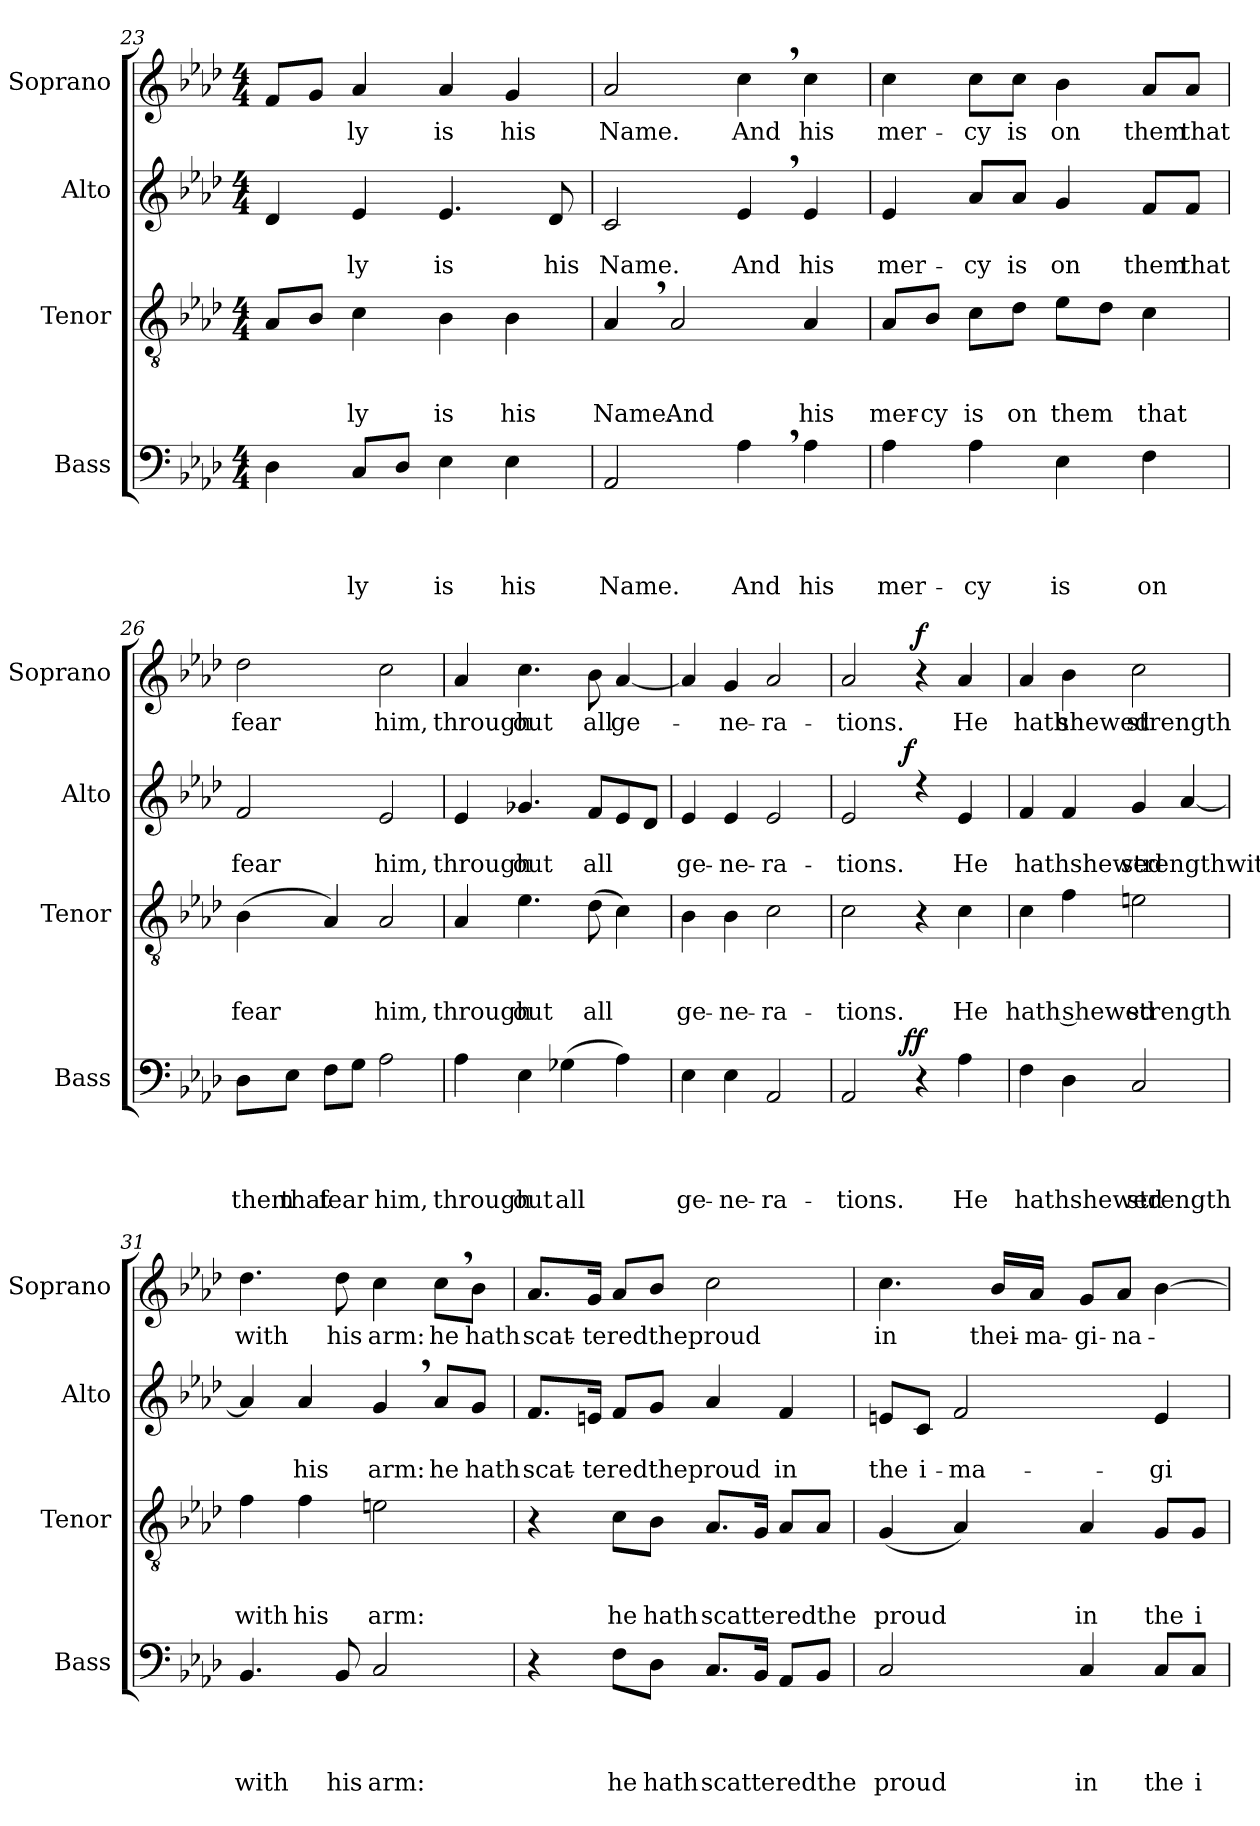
**kern	**text	**text	**text	**text	**dynam	**kern	**text	**text	**text	**kern	**text	**text	**dynam	**kern	**text	**dynam
*part4	*part4	*part4	*part4	*part4	*part4	*part3	*part3	*part3	*part3	*part2	*part2	*part2	*part2	*part1	*part1	*part1
*staff4	*staff4	*staff4	*staff4	*staff4	*staff4	*staff3	*staff3	*staff3	*staff3	*staff2	*staff2	*staff2	*staff2	*staff1	*staff1	*staff1
*I"Bass	*	*	*	*	*	*I"Tenor	*	*	*	*I"Alto	*	*	*	*I"Soprano	*	*
*I'Bass	*	*	*	*	*	*I'Tenor	*	*	*	*I'Alto	*	*	*	*I'Soprano	*	*
*clefF4	*	*	*	*	*	*clefGv2	*	*	*	*clefG2	*	*	*	*clefG2	*	*
*k[b-e-a-d-]	*	*	*	*	*	*k[b-e-a-d-]	*	*	*	*k[b-e-a-d-]	*	*	*	*k[b-e-a-d-]	*	*
*A-:	*	*	*	*	*	*A-:	*	*	*	*A-:	*	*	*	*A-:	*	*
*M4/4	*	*	*	*	*	*M4/4	*	*	*	*M4/4	*	*	*	*M4/4	*	*
=23	=23	=23	=23	=23	=23	=23	=23	=23	=23	=23	=23	=23	=23	=23	=23	=23
4D-\	.	.	.	.	.	8A-/L	.	.	.	4d-/	.	.	.	8f/L	.	.
.	.	.	.	.	.	8B-/J	.	.	.	.	.	.	.	8g/J	.	.
!	!	!	!	!LO:LY:b	!	!	!	!	!LO:LY:b	!	!	!LO:LY:b	!	!	!LO:LY:b	!
8C/L	.	.	.	-ly	.	4c\	.	.	-ly	4e-/	.	-ly	.	4a-/	-ly	.
8D-/J	.	.	.	.	.	.	.	.	.	.	.	.	.	.	.	.
!	!	!	!	!LO:LY:b	!	!	!	!	!LO:LY:b	!	!	!LO:LY:b	!	!	!LO:LY:b	!
4E-\	.	.	.	is	.	4B-\	.	.	is	4.e-/	.	is	.	4a-/	is	.
!	!	!	!	!LO:LY:b	!	!	!	!	!LO:LY:b	!	!	!	!	!	!LO:LY:b	!
4E-\	.	.	.	his	.	4B-\	.	.	his	.	.	.	.	4g/	his	.
!	!	!	!	!	!	!	!	!	!	!	!	!LO:LY:b	!	!	!	!
.	.	.	.	.	.	.	.	.	.	8d-/	.	his	.	.	.	.
=24	=24	=24	=24	=24	=24	=24	=24	=24	=24	=24	=24	=24	=24	=24	=24	=24
!	!	!	!	!LO:LY:b	!	!	!	!	!LO:LY:b	!	!	!LO:LY:b	!	!	!LO:LY:b	!
2AA-/	.	.	.	Name.	.	4A-,>/	.	.	Name.	2c/	.	Name.	.	2a-/	Name.	.
!	!	!	!	!	!	!	!	!	!LO:LY:b	!	!	!	!	!	!	!
.	.	.	.	.	.	2A-/	.	.	And	.	.	.	.	.	.	.
!	!	!	!	!LO:LY:b	!	!	!	!	!	!	!	!LO:LY:b	!	!	!LO:LY:b	!
4A-,>\	.	.	.	And	.	.	.	.	.	4e-,>/	.	And	.	4cc,>\	And	.
!	!	!	!	!LO:LY:b	!	!	!	!	!LO:LY:b	!	!	!LO:LY:b	!	!	!LO:LY:b	!
4A-\	.	.	.	his	.	4A-/	.	.	his	4e-/	.	his	.	4cc\	his	.
!!LO:PB:g=z
=25	=25	=25	=25	=25	=25	=25	=25	=25	=25	=25	=25	=25	=25	=25	=25	=25
!	!	!	!	!LO:LY:b	!	!	!	!	!LO:LY:b	!	!	!LO:LY:b	!	!	!LO:LY:b	!
4A-\	.	.	.	mer-	.	8A-/L	.	.	mer-	4e-/	.	mer-	.	4cc\	mer-	.
!	!	!	!	!	!	!	!	!	!LO:LY:b:rj	!	!	!	!	!	!	!
.	.	.	.	.	.	8B-/J	.	.	-cy	.	.	.	.	.	.	.
!	!	!	!	!LO:LY:b	!	!	!	!	!LO:LY:b	!	!	!LO:LY:b	!	!	!LO:LY:b	!
4A-\	.	.	.	-cy	.	8c\L	.	.	is	8a-/L	.	-cy	.	8cc\L	-cy	.
!	!	!	!	!	!	!	!	!	!LO:LY:b	!	!	!LO:LY:b	!	!	!LO:LY:b	!
.	.	.	.	.	.	8d-\J	.	.	on	8a-/J	.	is	.	8cc\J	is	.
!	!	!	!	!LO:LY:b	!	!	!	!	!LO:LY:b	!	!	!LO:LY:b	!	!	!LO:LY:b	!
4E-\	.	.	.	is	.	8e-\L	.	.	them	4g/	.	on	.	4b-\	on	.
.	.	.	.	.	.	8d-\J	.	.	.	.	.	.	.	.	.	.
!	!	!	!	!LO:LY:b	!	!	!	!	!LO:LY:b	!	!	!LO:LY:b	!	!	!LO:LY:b	!
4F\	.	.	.	on	.	4c\	.	.	that	8f/L	.	them	.	8a-/L	them	.
!	!	!	!	!	!	!	!	!	!	!	!	!LO:LY:b	!	!	!LO:LY:b	!
.	.	.	.	.	.	.	.	.	.	8f/J	.	that	.	8a-/J	that	.
=26	=26	=26	=26	=26	=26	=26	=26	=26	=26	=26	=26	=26	=26	=26	=26	=26
!	!	!	!	!LO:LY:b	!	!	!	!	!LO:LY:b	!	!	!LO:LY:b	!	!	!LO:LY:b	!
8D-\L	.	.	.	them	.	(>4B-\	.	.	fear	2f/	.	fear	.	2dd-\	fear	.
!	!	!	!	!LO:LY:b	!	!	!	!	!	!	!	!	!	!	!	!
8E-\J	.	.	.	that	.	.	.	.	.	.	.	.	.	.	.	.
!	!	!	!	!LO:LY:b	!	!	!	!	!	!	!	!	!	!	!	!
8F\L	.	.	.	fear	.	4A-/)	.	.	.	.	.	.	.	.	.	.
8G\J	.	.	.	.	.	.	.	.	.	.	.	.	.	.	.	.
!	!	!	!	!LO:LY:b	!	!	!	!	!LO:LY:b	!	!	!LO:LY:b	!	!	!LO:LY:b	!
2A-\	.	.	.	him,	.	2A-/	.	.	him,	2e-/	.	him,	.	2cc\	him,	.
=27	=27	=27	=27	=27	=27	=27	=27	=27	=27	=27	=27	=27	=27	=27	=27	=27
!	!	!	!	!LO:LY:b	!	!	!	!	!LO:LY:b	!	!	!LO:LY:b	!	!	!LO:LY:b	!
4A-\	.	.	.	through-	.	4A-/	.	.	through-	4e-/	.	through-	.	4a-/	through-	.
!	!	!	!	!LO:LY:b:rj	!	!	!	!	!LO:LY:b:rj	!	!	!LO:LY:b:rj	!	!	!LO:LY:b:rj	!
4E-\	.	.	.	-out	.	4.e-\	.	.	-out	4.g-X/	.	-out	.	4.cc\	-out	.
!	!	!	!	!LO:LY:b	!	!	!	!	!	!	!	!	!	!	!	!
(>4G-X\	.	.	.	all	.	.	.	.	.	.	.	.	.	.	.	.
!	!	!	!	!	!	!	!	!	!LO:LY:b	!	!	!LO:LY:b	!	!	!LO:LY:b	!
.	.	.	.	.	.	(>8d-\	.	.	all	8f/L	.	all	.	8b-\	all	.
!	!	!	!	!	!	!	!	!	!	!	!	!	!	!	!LO:LY:b	!
4A-\)	.	.	.	.	.	4c\)	.	.	.	8e-/	.	.	.	[<4a-/	ge-	.
.	.	.	.	.	.	.	.	.	.	8d-/J	.	.	.	.	.	.
=28	=28	=28	=28	=28	=28	=28	=28	=28	=28	=28	=28	=28	=28	=28	=28	=28
!	!	!	!	!LO:LY:b	!	!	!	!	!LO:LY:b	!	!	!LO:LY:b	!	!	!	!
4E-\	.	.	.	ge-	.	4B-\	.	.	ge-	4e-/	.	ge-	.	4a-/]	.	.
!	!	!	!	!LO:LY:b	!	!	!	!	!LO:LY:b	!	!	!LO:LY:b	!	!	!LO:LY:b	!
4E-\	.	.	.	-ne-	.	4B-\	.	.	-ne-	4e-/	.	-ne-	.	4g/	-ne-	.
!	!	!	!	!LO:LY:b:rj	!	!	!	!	!LO:LY:b:rj	!	!	!LO:LY:b:rj	!	!	!LO:LY:b:rj	!
2AA-/	.	.	.	-ra-	.	2c\	.	.	-ra-	2e-/	.	-ra-	.	2a-/	-ra-	.
=29	=29	=29	=29	=29	=29	=29	=29	=29	=29	=29	=29	=29	=29	=29	=29	=29
!	!	!	!	!LO:LY:b	!	!	!	!	!LO:LY:b	!	!	!LO:LY:b	!	!	!LO:LY:b	!
*^	*	*	*	*	*	*	*	*	*	*^	*	*	*	*	*	*
2AA-/	4...ryy	.	.	.	-tions.	.	2c\	.	.	-tions.	2e-/	4...ryy	.	-tions.	.	2a-/	-tions.	.
!	!	!	!	!	!	!LO:DY:a	!	!	!	!	!	!	!	!	!	!	!	!
!	!	!	!	!	!	!LO:DY:n=1:b	!	!	!	!	!	!	!	!	!LO:DY:b	!	!	!
.	2ryy	.	.	.	.	f f	.	.	.	.	.	2ryy	.	.	f	.	.	.
!	!	!	!	!	!	!	!	!	!	!	!	!	!	!	!	!	!	!LO:DY:b
4r	.	.	.	.	.	.	4r	.	.	.	4rcc	.	.	.	.	4r	.	f
!	!	!	!	!	!LO:LY:b	!	!	!	!	!LO:LY:b	!	!	!	!LO:LY:b	!	!	!LO:LY:b	!
4A-\	.	.	.	.	He	.	4c\	.	.	He	4e-/	.	.	He	.	4a-/	He	.
.	32ryy	.	.	.	.	.	.	.	.	.	.	32ryy	.	.	.	.	.	.
!!LO:LB:g=z
=30	=30	=30	=30	=30	=30	=30	=30	=30	=30	=30	=30	=30	=30	=30	=30	=30	=30	=30
!	!	!	!	!	!LO:LY:b	!	!	!	!	!LO:LY:b	!	!	!	!LO:LY:b	!	!	!LO:LY:b	!
*v	*v	*	*	*	*	*	*	*	*	*	*v	*v	*	*	*	*	*	*
4F\	.	.	.	hathshewed	.	4c\	.	.	hath shewed	4f/	.	hathshewed	.	4a-/	hath	.
!	!	!	!	!	!	!	!	!	!	!	!	!	!	!	!LO:LY:b	!
4D-\	.	.	.	.	.	4f\	.	.	.	4f/	.	.	.	4b-\	shewed	.
!	!	!	!	!LO:LY:b:rj	!	!	!	!	!LO:LY:b:rj	!	!	!LO:LY:b:rj	!	!	!LO:LY:b:rj	!
2C/	.	.	.	strength	.	2en\	.	.	strength	4g/	.	strengthwith	.	2cc\	strength	.
.	.	.	.	.	.	.	.	.	.	[<4a-/	.	.	.	.	.	.
=31	=31	=31	=31	=31	=31	=31	=31	=31	=31	=31	=31	=31	=31	=31	=31	=31
!	!	!	!	!LO:LY:b	!	!	!	!	!LO:LY:b	!	!	!	!	!	!LO:LY:b	!
4.BB-/	.	.	.	with	.	4f\	.	.	with	4a-/]	.	.	.	4.dd-\	with	.
!	!	!	!	!	!	!	!	!	!LO:LY:b	!	!	!LO:LY:b	!	!	!	!
.	.	.	.	.	.	4f\	.	.	his	4a-/	.	his	.	.	.	.
!	!	!	!	!LO:LY:b	!	!	!	!	!	!	!	!	!	!	!LO:LY:b	!
8BB-/	.	.	.	his	.	.	.	.	.	.	.	.	.	8dd-\	his	.
!	!	!	!	!LO:LY:b	!	!	!	!	!LO:LY:b	!	!	!LO:LY:b	!	!	!LO:LY:b	!
2C/	.	.	.	arm:	.	2en\	.	.	arm:	4g,>/	.	arm:	.	4cc\	arm:	.
!	!	!	!	!	!	!	!	!	!	!	!	!LO:LY:b	!	!	!LO:LY:b	!
.	.	.	.	.	.	.	.	.	.	8a-/L	.	he	.	8cc,>\L	he	.
!	!	!	!	!	!	!	!	!	!	!	!	!LO:LY:b	!	!	!LO:LY:b	!
.	.	.	.	.	.	.	.	.	.	8g/J	.	hath	.	8b-\J	hath	.
=32	=32	=32	=32	=32	=32	=32	=32	=32	=32	=32	=32	=32	=32	=32	=32	=32
!	!	!	!	!	!	!	!	!	!	!	!	!LO:LY:b	!	!	!LO:LY:b	!
4r	.	.	.	.	.	4r	.	.	.	8.f/L	.	scat-	.	8.a-/L	scat-	.
!	!	!	!	!	!	!	!	!	!	!	!	!LO:LY:b	!	!	!LO:LY:b	!
.	.	.	.	.	.	.	.	.	.	16en/Jk	.	-teredtheproud	.	16g/Jk	-teredtheproud	.
!	!	!	!	!LO:LY:b	!	!	!	!	!LO:LY:b	!	!	!	!	!	!	!
8F\L	.	.	.	he	.	8c\L	.	.	he	8f/L	.	.	.	8a-/L	.	.
!	!	!	!	!LO:LY:b	!	!	!	!	!LO:LY:b	!	!	!	!	!	!	!
8D-\J	.	.	.	hath	.	8B-\J	.	.	hath	8g/J	.	.	.	8b-/J	.	.
!	!	!	!	!LO:LY:b	!	!	!	!	!LO:LY:b	!	!	!	!	!	!	!
8.C/L	.	.	.	scatteredthe	.	8.A-/L	.	.	scatteredthe	4a-/	.	.	.	2cc\	.	.
16BB-/Jk	.	.	.	.	.	16G/Jk	.	.	.	.	.	.	.	.	.	.
!	!	!	!	!	!	!	!	!	!	!	!	!LO:LY:b	!	!	!	!
8AA-/L	.	.	.	.	.	8A-/L	.	.	.	4f/	.	in	.	.	.	.
8BB-/J	.	.	.	.	.	8A-/J	.	.	.	.	.	.	.	.	.	.
=33	=33	=33	=33	=33	=33	=33	=33	=33	=33	=33	=33	=33	=33	=33	=33	=33
!	!	!	!	!LO:LY:b	!	!	!	!	!LO:LY:b	!	!	!LO:LY:b	!	!	!LO:LY:b	!
2C/	.	.	.	proud	.	(<4G/	.	.	proud	8en/L	.	the	.	4.cc\	in	.
!	!	!	!	!	!	!	!	!	!	!	!	!LO:LY:b	!	!	!	!
.	.	.	.	.	.	.	.	.	.	8c/J	.	i-	.	.	.	.
!	!	!	!	!	!	!	!	!	!	!	!	!LO:LY:b	!	!	!	!
.	.	.	.	.	.	4A-/)	.	.	.	2f/	.	-ma-	.	.	.	.
!	!	!	!	!	!	!	!	!	!	!	!	!	!	!	!LO:LY:b	!
.	.	.	.	.	.	.	.	.	.	.	.	.	.	16b-/LL	thei-	.
!	!	!	!	!	!	!	!	!	!	!	!	!	!	!	!LO:LY:b	!
.	.	.	.	.	.	.	.	.	.	.	.	.	.	16a-/JJ	-ma-	.
!	!	!	!	!LO:LY:b	!	!	!	!	!LO:LY:b	!	!	!	!	!	!LO:LY:b	!
4C/	.	.	.	in	.	4A-/	.	.	in	.	.	.	.	8g/L	-gi-	.
!	!	!	!	!	!	!	!	!	!	!	!	!	!	!	!LO:LY:b	!
.	.	.	.	.	.	.	.	.	.	.	.	.	.	8a-/J	-na-	.
!	!	!	!	!LO:LY:b	!	!	!	!	!LO:LY:b	!	!	!LO:LY:b	!	!	!	!
8C/L	.	.	.	the	.	8G/L	.	.	the	4e/	.	-gi-	.	[<4b-\	.	.
!	!	!	!	!LO:LY:b	!	!	!	!	!LO:LY:b	!	!	!	!	!	!	!
8C/J	.	.	.	i-	.	8G/J	.	.	i-	.	.	.	.	.	.	.
=	=	=	=	=	=	=	=	=	=	=	=	=	=	=	=	=
*-	*-	*-	*-	*-	*-	*-	*-	*-	*-	*-	*-	*-	*-	*-	*-	*-
